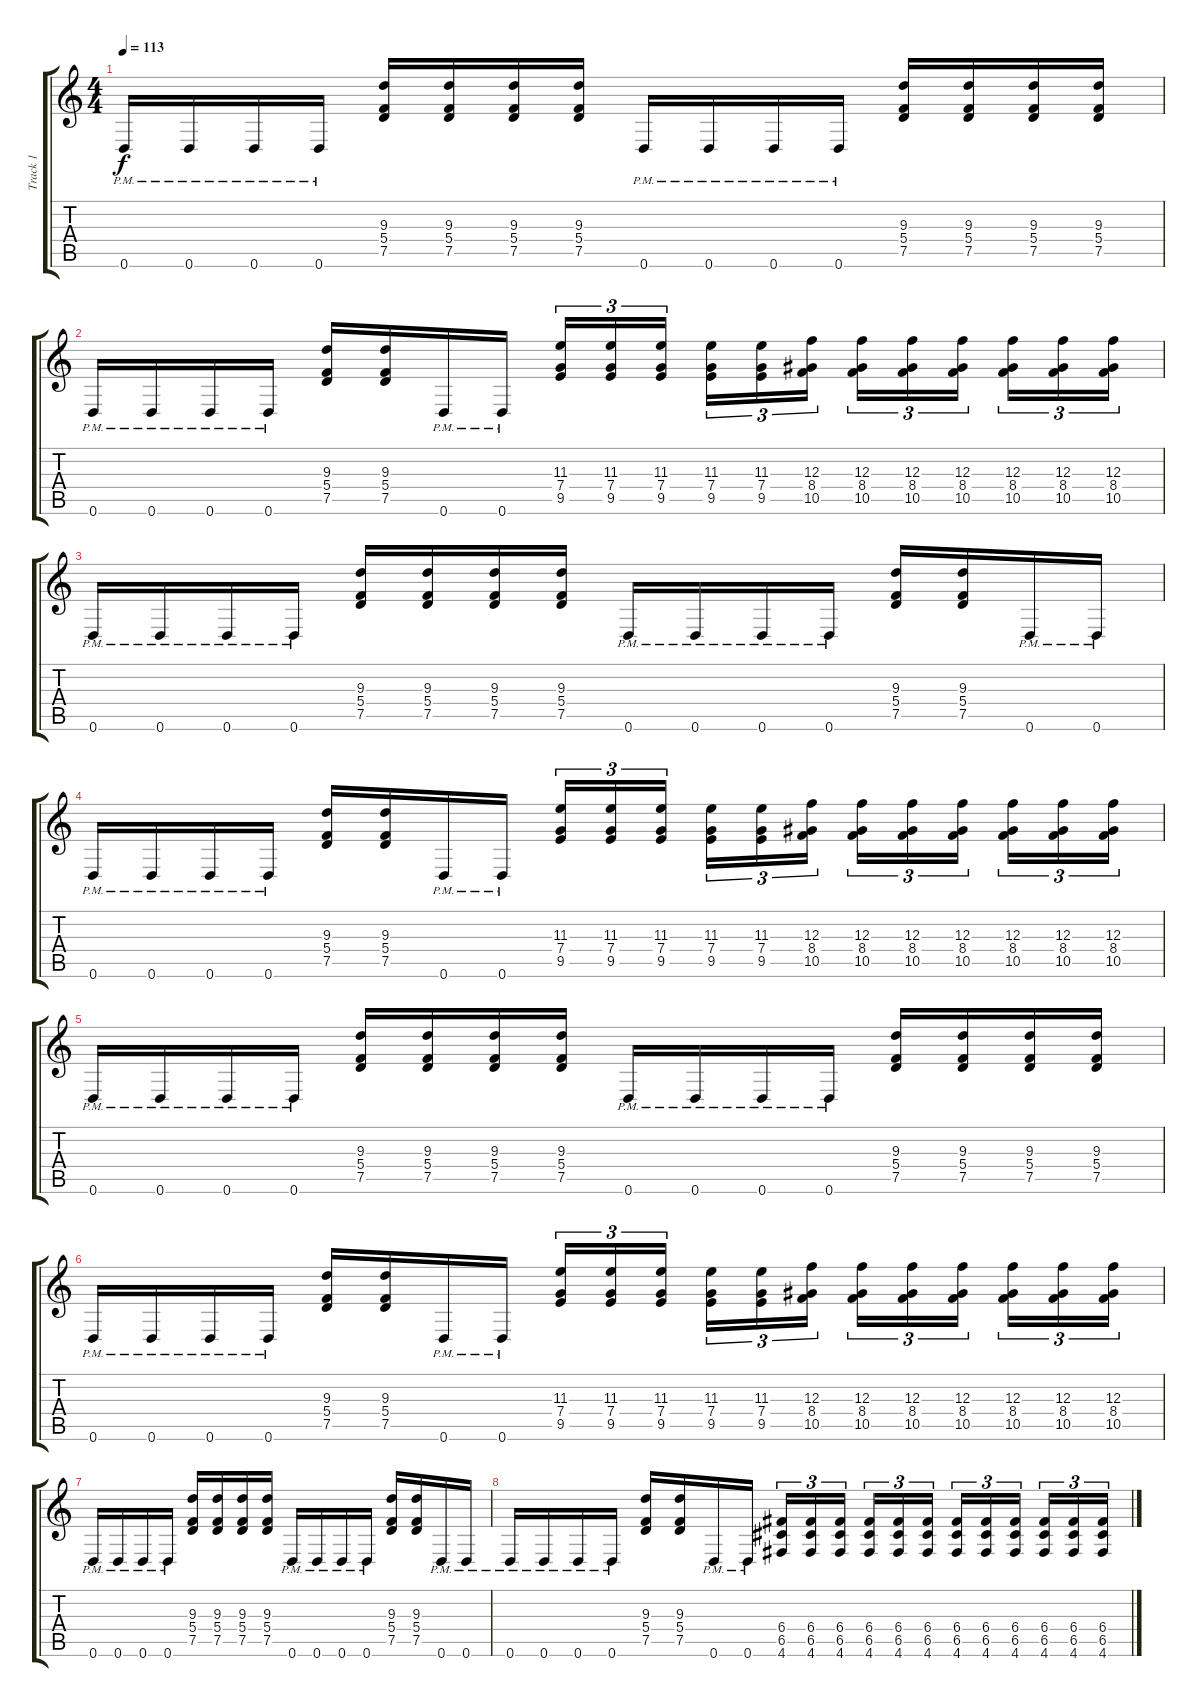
\track ("Track 1" "Track 1") {instrument distortionguitar}
\staff {score tabs}
\tuning (D4 A3 F3 C3 G2 D2) {hide}
\ts (4 4)
\tempo 113
\clef g2
\ks c
0.6{pm}.16{dy f} 0.6{pm}.16 0.6{pm}.16 0.6{pm}.16 (9.3 5.4 7.5).16 (9.3 5.4 7.5).16 (9.3 5.4 7.5).16 (9.3 5.4 7.5).16 0.6{pm}.16 0.6{pm}.16 0.6{pm}.16 0.6{pm}.16 (9.3 5.4 7.5).16 (9.3 5.4 7.5).16 (9.3 5.4 7.5).16 (9.3 5.4 7.5).16 |
0.6{pm}.16 0.6{pm}.16 0.6{pm}.16 0.6{pm}.16 (9.3 5.4 7.5).16 (9.3 5.4 7.5).16 0.6{pm}.16 0.6{pm}.16 (11.3 7.4 9.5).16{tu (3 2)} (11.3 7.4 9.5).16{tu (3 2)} (11.3 7.4 9.5).16{tu (3 2) beam splitsecondary} (11.3 7.4 9.5).16{tu (3 2)} (11.3 7.4 9.5).16{tu (3 2)} (12.3 8.4 10.5).16{tu (3 2)} (12.3 8.4 10.5).16{tu (3 2)} (12.3 8.4 10.5).16{tu (3 2)} (12.3 8.4 10.5).16{tu (3 2) beam splitsecondary} (12.3 8.4 10.5).16{tu (3 2)} (12.3 8.4 10.5).16{tu (3 2)} (12.3 8.4 10.5).16{tu (3 2)} |
0.6{pm}.16 0.6{pm}.16 0.6{pm}.16 0.6{pm}.16 (9.3 5.4 7.5).16 (9.3 5.4 7.5).16 (9.3 5.4 7.5).16 (9.3 5.4 7.5).16 0.6{pm}.16 0.6{pm}.16 0.6{pm}.16 0.6{pm}.16 (9.3 5.4 7.5).16 (9.3 5.4 7.5).16 0.6{pm}.16 0.6{pm}.16 |
0.6{pm}.16 0.6{pm}.16 0.6{pm}.16 0.6{pm}.16 (9.3 5.4 7.5).16 (9.3 5.4 7.5).16 0.6{pm}.16 0.6{pm}.16 (11.3 7.4 9.5).16{tu (3 2)} (11.3 7.4 9.5).16{tu (3 2)} (11.3 7.4 9.5).16{tu (3 2) beam splitsecondary} (11.3 7.4 9.5).16{tu (3 2)} (11.3 7.4 9.5).16{tu (3 2)} (12.3 8.4 10.5).16{tu (3 2)} (12.3 8.4 10.5).16{tu (3 2)} (12.3 8.4 10.5).16{tu (3 2)} (12.3 8.4 10.5).16{tu (3 2) beam splitsecondary} (12.3 8.4 10.5).16{tu (3 2)} (12.3 8.4 10.5).16{tu (3 2)} (12.3 8.4 10.5).16{tu (3 2)} |
0.6{pm}.16 0.6{pm}.16 0.6{pm}.16 0.6{pm}.16 (9.3 5.4 7.5).16 (9.3 5.4 7.5).16 (9.3 5.4 7.5).16 (9.3 5.4 7.5).16 0.6{pm}.16 0.6{pm}.16 0.6{pm}.16 0.6{pm}.16 (9.3 5.4 7.5).16 (9.3 5.4 7.5).16 (9.3 5.4 7.5).16 (9.3 5.4 7.5).16 |
0.6{pm}.16 0.6{pm}.16 0.6{pm}.16 0.6{pm}.16 (9.3 5.4 7.5).16 (9.3 5.4 7.5).16 0.6{pm}.16 0.6{pm}.16 (11.3 7.4 9.5).16{tu (3 2)} (11.3 7.4 9.5).16{tu (3 2)} (11.3 7.4 9.5).16{tu (3 2) beam splitsecondary} (11.3 7.4 9.5).16{tu (3 2)} (11.3 7.4 9.5).16{tu (3 2)} (12.3 8.4 10.5).16{tu (3 2)} (12.3 8.4 10.5).16{tu (3 2)} (12.3 8.4 10.5).16{tu (3 2)} (12.3 8.4 10.5).16{tu (3 2) beam splitsecondary} (12.3 8.4 10.5).16{tu (3 2)} (12.3 8.4 10.5).16{tu (3 2)} (12.3 8.4 10.5).16{tu (3 2)} |
0.6{pm}.16 0.6{pm}.16 0.6{pm}.16 0.6{pm}.16 (9.3 5.4 7.5).16 (9.3 5.4 7.5).16 (9.3 5.4 7.5).16 (9.3 5.4 7.5).16 0.6{pm}.16 0.6{pm}.16 0.6{pm}.16 0.6{pm}.16 (9.3 5.4 7.5).16 (9.3 5.4 7.5).16 0.6{pm}.16 0.6{pm}.16 |
0.6{pm}.16 0.6{pm}.16 0.6{pm}.16 0.6{pm}.16 (9.3 5.4 7.5).16 (9.3 5.4 7.5).16 0.6{pm}.16 0.6{pm}.16 (6.4 6.5 4.6).16{tu (3 2)} (6.4 6.5 4.6).16{tu (3 2)} (6.4 6.5 4.6).16{tu (3 2) beam splitsecondary} (6.4 6.5 4.6).16{tu (3 2)} (6.4 6.5 4.6).16{tu (3 2)} (6.4 6.5 4.6).16{tu (3 2)} (6.4 6.5 4.6).16{tu (3 2)} (6.4 6.5 4.6).16{tu (3 2)} (6.4 6.5 4.6).16{tu (3 2) beam splitsecondary} (6.4 6.5 4.6).16{tu (3 2)} (6.4 6.5 4.6).16{tu (3 2)} (6.4 6.5 4.6).16{tu (3 2)}
